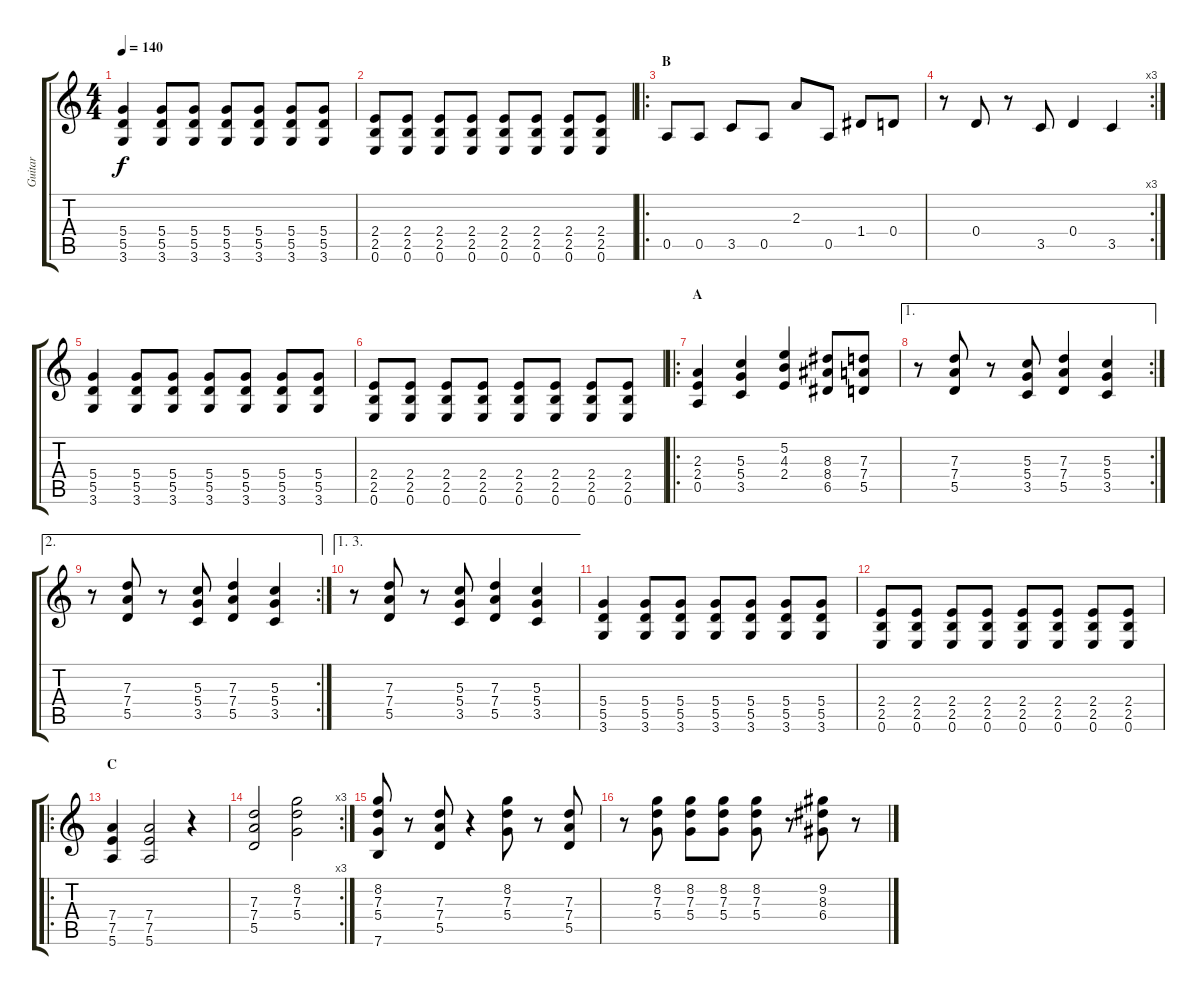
\track ("Guitar" "Guitar") {instrument overdrivenguitar}
\staff {score tabs}
\tuning (E4 B3 G3 D3 A2 E2) {hide}
\ts (4 4)
\tempo 140
\clef g2
\ks c
(5.4 5.5 3.6).4{dy f} (5.4 5.5 3.6).8 (5.4 5.5 3.6).8 (5.4 5.5 3.6).8 (5.4 5.5 3.6).8 (5.4 5.5 3.6).8 (5.4 5.5 3.6).8 |
(2.4 2.5 0.6).8 (2.4 2.5 0.6).8 (2.4 2.5 0.6).8 (2.4 2.5 0.6).8 (2.4 2.5 0.6).8 (2.4 2.5 0.6).8 (2.4 2.5 0.6).8 (2.4 2.5 0.6).8 |
\ro
\section ("" "B")
0.5.8 0.5.8 3.5.8 0.5.8 2.3.8 0.5.8 1.4.8 0.4.8 |
\rc 3
r.8 0.4.8 r.8 3.5.8 0.4.4 3.5.4 |
(5.4 5.5 3.6).4 (5.4 5.5 3.6).8 (5.4 5.5 3.6).8 (5.4 5.5 3.6).8 (5.4 5.5 3.6).8 (5.4 5.5 3.6).8 (5.4 5.5 3.6).8 |
(2.4 2.5 0.6).8 (2.4 2.5 0.6).8 (2.4 2.5 0.6).8 (2.4 2.5 0.6).8 (2.4 2.5 0.6).8 (2.4 2.5 0.6).8 (2.4 2.5 0.6).8 (2.4 2.5 0.6).8 |
\ro
\section ("" "A")
(2.3 2.4 0.5).4 (5.3 5.4 3.5).4 (5.2 4.3 2.4).4 (8.3 8.4 6.5).8 (7.3 7.4 5.5).8 |
\ae 1
\rc 2
r.8 (7.3 7.4 5.5).8 r.8 (5.3 5.4 3.5).8 (7.3 7.4 5.5).4 (5.3 5.4 3.5).4 |
\ae 2
\rc 2
r.8 (7.3 7.4 5.5).8 r.8 (5.3 5.4 3.5).8 (7.3 7.4 5.5).4 (5.3 5.4 3.5).4 |
\ae (1 3)
r.8 (7.3 7.4 5.5).8 r.8 (5.3 5.4 3.5).8 (7.3 7.4 5.5).4 (5.3 5.4 3.5).4 |
(5.4 5.5 3.6).4 (5.4 5.5 3.6).8 (5.4 5.5 3.6).8 (5.4 5.5 3.6).8 (5.4 5.5 3.6).8 (5.4 5.5 3.6).8 (5.4 5.5 3.6).8 |
(2.4 2.5 0.6).8 (2.4 2.5 0.6).8 (2.4 2.5 0.6).8 (2.4 2.5 0.6).8 (2.4 2.5 0.6).8 (2.4 2.5 0.6).8 (2.4 2.5 0.6).8 (2.4 2.5 0.6).8 |
\ro
\section ("" "C")
(7.4 7.5 5.6).4 (7.4 7.5 5.6).2 r.4 |
\rc 3
(7.3 7.4 5.5).2 (8.2 7.3 5.4).2 |
(8.2 7.3 5.4 7.6).8 r.8 (7.3 7.4 5.5).8 r.4 (8.2 7.3 5.4).8 r.8 (7.3 7.4 5.5).8 |
r.8 (8.2 7.3 5.4).8 (8.2 7.3 5.4).8 (8.2 7.3 5.4).8 (8.2 7.3 5.4).8 r.8 (9.2 8.3 6.4).8 r.8
